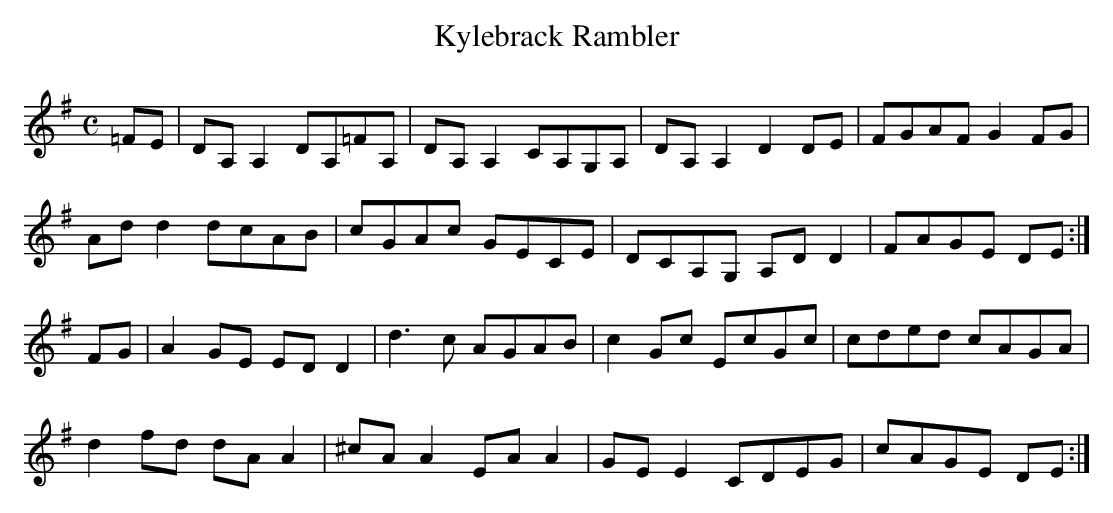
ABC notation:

X:1
T:Kylebrack Rambler
M:C
L:1/8
K:D Mixolydian
=FE|DA,A,2 DA,=FA,|DA,A,2 CA,G,A,|DA,A,2 D2DE|FGAF G2FG|!
Add2 dcAB|cGAc GECE|DCA,G, A,DD2|FAGE DE:|!
FG|A2GE EDD2|d3c AGAB|c2Gc EcGc|cded cAGA|!
d2fd dAA2|^cAA2 EAA2|GEE2 CDEG|cAGE DE:|!
